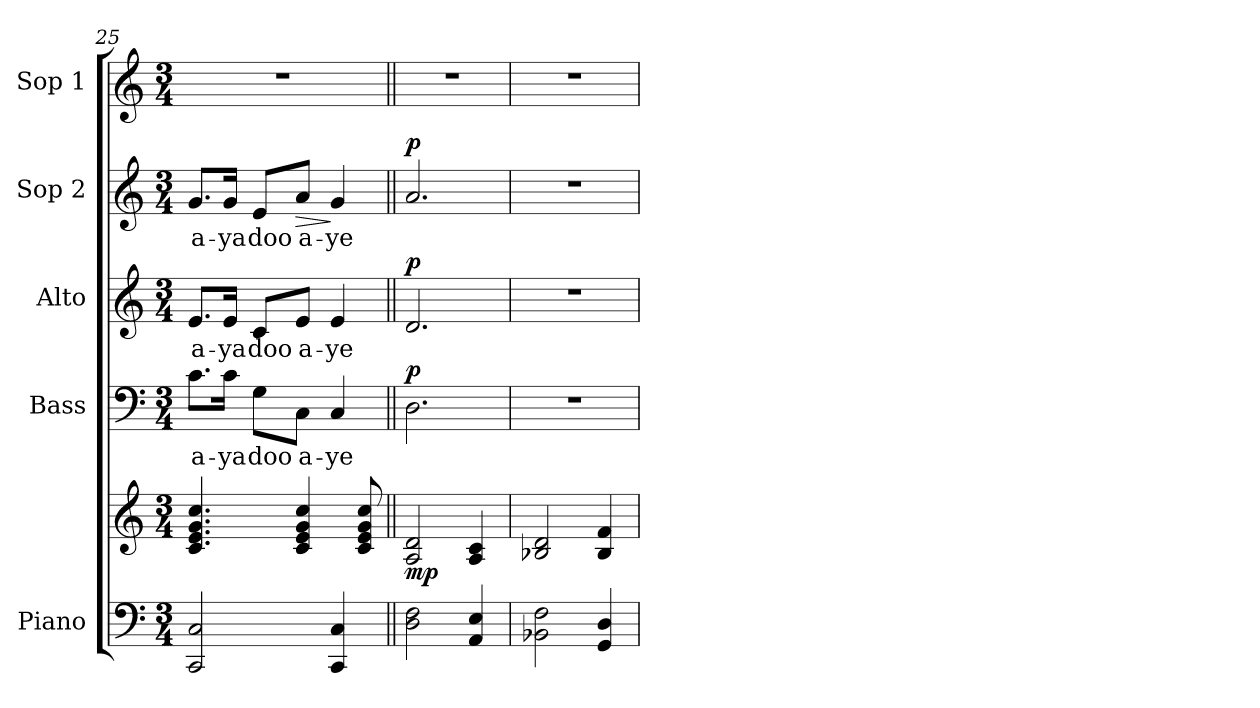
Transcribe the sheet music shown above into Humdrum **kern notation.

**kern	**kern	**dynam	**kern	**text	**dynam	**kern	**text	**dynam	**kern	**text	**dynam	**kern
*part5	*part5	*part5	*part4	*part4	*part4	*part3	*part3	*part3	*part2	*part2	*part2	*part1
*staff6	*staff5	*staff5/6	*staff4	*staff4	*staff4	*staff3	*staff3	*staff3	*staff2	*staff2	*staff2	*staff1
*I"Piano	*	*	*I"Bass	*	*	*I"Alto	*	*	*I"Sop 2	*	*	*I"Sop 1
*I'Pno.	*	*	*I'B.	*	*	*I'A.	*	*	*I'S.2	*	*	*I'S.1
*clefF4	*clefG2	*	*clefF4	*	*	*clefG2	*	*	*clefG2	*	*	*clefG2
*k[]	*k[]	*	*k[]	*	*	*k[]	*	*	*k[]	*	*	*k[]
*M3/4	*M3/4	*	*M3/4	*	*	*M3/4	*	*	*M3/4	*	*	*M3/4
=25	=25	=25	=25	=25	=25	=25	=25	=25	=25	=25	=25	=25
2CC/ 2C/	4.c/ 4.e/ 4.g/ 4.cc/	.	8.c\L	a-	.	8.e/L	a-	.	8.g/L	a-	.	2.r
.	.	.	16c\Jk	-ya	.	16e/Jk	-ya	.	16g/Jk	-ya	.	.
.	.	.	8G\L	doo	.	8c/L	doo	.	8e/L	doo	.	.
!	!	!	!	!	!	!	!	!	!	!	!LO:HP:b	!
.	4c/ 4e/ 4g/ 4cc/	.	8C\J	a-	.	8e/J	a-	.	8a/J	a-	>	.
4CC/ 4C/	.	.	4C/	-ye	.	4e/	-ye	.	4g/	-ye	]	.
.	8c/ 8e/ 8g/ 8cc/	.	.	.	.	.	.	.	.	.	.	.
!!LO:PB:g=z
=26||	=26||	=26||	=26||	=26||	=26||	=26||	=26||	=26||	=26||	=26||	=26||	=26||
!	!	!LO:DY:b	!	!	!LO:DY:a	!	!	!LO:DY:a	!	!	!LO:DY:a	!
2D\ 2F\	2A/ 2d/	mp	2.D\	.	p	2.d/	.	p	2.a/	.	p	2.r
4AA/ 4E/	4A/ 4c/	.	.	.	.	.	.	.	.	.	.	.
=27	=27	=27	=27	=27	=27	=27	=27	=27	=27	=27	=27	=27
2BB-X\ 2F\	2B-X/ 2d/	.	2.r	.	.	2.r	.	.	2.r	.	.	2.r
4GG/ 4D/	4B-/ 4f/	.	.	.	.	.	.	.	.	.	.	.
=	=	=	=	=	=	=	=	=	=	=	=	=
*-	*-	*-	*-	*-	*-	*-	*-	*-	*-	*-	*-	*-
